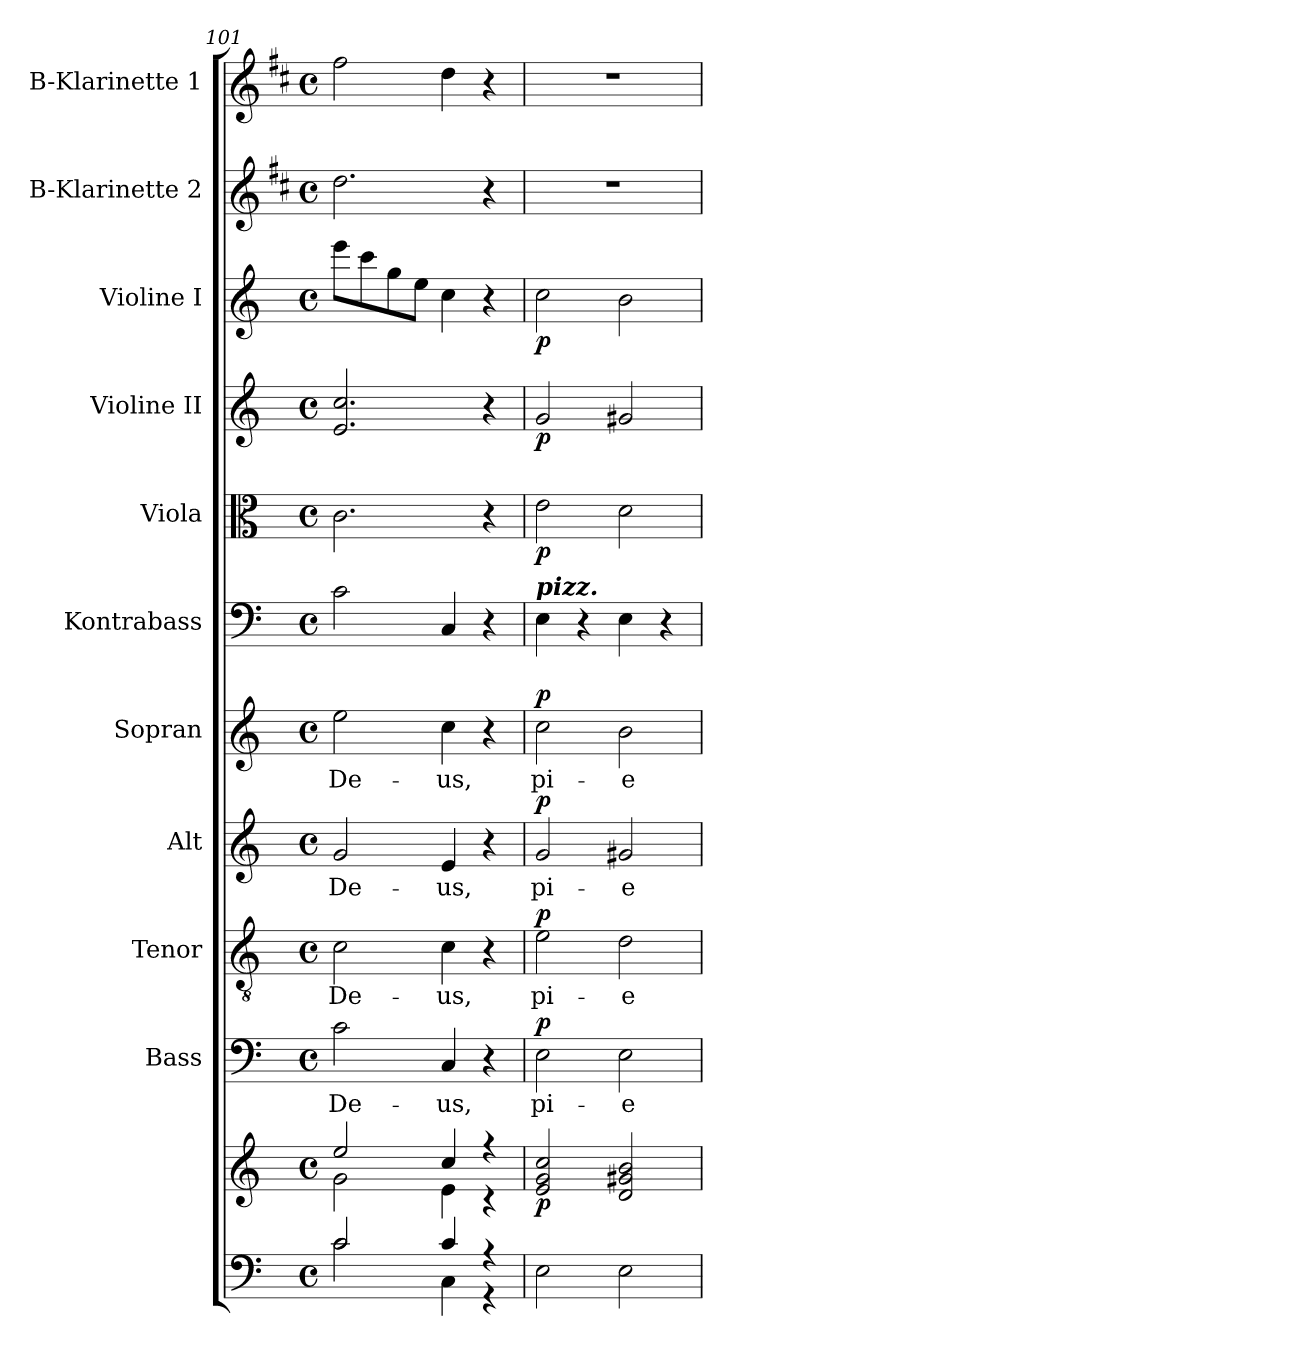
**kern	**kern	**dynam	**kern	**text	**dynam	**kern	**text	**dynam	**kern	**text	**dynam	**kern	**text	**dynam	**kern	**kern	**dynam	**kern	**dynam	**kern	**dynam	**kern	**kern
*part11	*part11	*part11	*part10	*part10	*part10	*part9	*part9	*part9	*part8	*part8	*part8	*part7	*part7	*part7	*part6	*part5	*part5	*part4	*part4	*part3	*part3	*part2	*part1
*staff12	*staff11	*staff11/12	*staff10	*staff10	*staff10	*staff9	*staff9	*staff9	*staff8	*staff8	*staff8	*staff7	*staff7	*staff7	*staff6	*staff5	*staff5	*staff4	*staff4	*staff3	*staff3	*staff2	*staff1
*	*	*	*I"Bass	*	*	*I"Tenor	*	*	*I"Alt	*	*	*I"Sopran	*	*	*I"Kontrabass	*I"Viola	*	*I"Violine II	*	*I"Violine I	*	*I"B-Klarinette 2	*I"B-Klarinette 1
*	*	*	*I'B.	*	*	*I'T.	*	*	*I'A.	*	*	*I'S.	*	*	*I'Kb.	*I'Vla.	*	*I'Vl. II	*	*I'Vl. I	*	*I'B Kl. 2	*I'B Kl. 1
*clefF4	*clefG2	*	*clefF4	*	*	*clefGv2	*	*	*clefG2	*	*	*clefG2	*	*	*clefF4	*clefC3	*	*clefG2	*	*clefG2	*	*clefG2	*clefG2
*	*	*	*	*	*	*	*	*	*	*	*	*	*	*	*ITrd7c12	*	*	*	*	*	*	*ITrd1c2	*ITrd1c2
*k[]	*k[]	*	*k[]	*	*	*k[]	*	*	*k[]	*	*	*k[]	*	*	*k[]	*k[]	*	*k[]	*	*k[]	*	*k[]	*k[]
*C:	*C:	*	*C:	*	*	*C:	*	*	*C:	*	*	*C:	*	*	*C:	*C:	*	*C:	*	*C:	*	*C:	*C:
*M4/4	*M4/4	*	*M4/4	*	*	*M4/4	*	*	*M4/4	*	*	*M4/4	*	*	*M4/4	*M4/4	*	*M4/4	*	*M4/4	*	*M4/4	*M4/4
*met(c)	*met(c)	*	*met(c)	*	*	*met(c)	*	*	*met(c)	*	*	*met(c)	*	*	*met(c)	*met(c)	*	*met(c)	*	*met(c)	*	*met(c)	*met(c)
=101	=101	=101	=101	=101	=101	=101	=101	=101	=101	=101	=101	=101	=101	=101	=101	=101	=101	=101	=101	=101	=101	=101	=101
*^	*^	*	*	*	*	*	*	*	*	*	*	*	*	*	*	*	*	*	*	*	*	*	*
!	!	!	!	!	!	!LO:LY:b	!	!	!LO:LY:b	!	!	!LO:LY:b	!	!	!LO:LY:b	!	!	!	!	!	!	!	!	!	!
2c/	2c\	2ee/	2g\	.	2c\	De-	.	2c\	De-	.	2g/	De-	.	2ee\	De-	.	2C\	2.c\	.	2.e/ 2.cc/	.	8eee\L	.	2.cc\	2ee\
.	.	.	.	.	.	.	.	.	.	.	.	.	.	.	.	.	.	.	.	.	.	8ccc\	.	.	.
.	.	.	.	.	.	.	.	.	.	.	.	.	.	.	.	.	.	.	.	.	.	8gg\	.	.	.
.	.	.	.	.	.	.	.	.	.	.	.	.	.	.	.	.	.	.	.	.	.	8ee\J	.	.	.
!	!	!	!	!	!	!LO:LY:b	!	!	!LO:LY:b	!	!	!LO:LY:b	!	!	!LO:LY:b	!	!	!	!	!	!	!	!	!	!
4c/	4C\	4cc/	4e\	.	4C/	-us,	.	4c\	-us,	.	4e/	-us,	.	4cc\	-us,	.	4CC/	.	.	.	.	4cc\	.	.	4cc\
4r	4r	4r	4r	.	4r	.	.	4r	.	.	4r	.	.	4r	.	.	4r	4r	.	4r	.	4r	.	4r	4r
=102	=102	=102	=102	=102	=102	=102	=102	=102	=102	=102	=102	=102	=102	=102	=102	=102	=102	=102	=102	=102	=102	=102	=102	=102	=102
!	!	!	!	!	!	!	!	!	!	!	!	!	!	!	!	!	!LO:TX:a:Bi:t=pizz.	!	!	!	!	!	!	!	!
!	!	!	!	!LO:DY:b	!	!LO:LY:b	!LO:DY:a	!	!LO:LY:b	!LO:DY:a	!	!LO:LY:b	!LO:DY:a	!	!LO:LY:b	!LO:DY:a	!	!	!LO:DY:b	!	!LO:DY:b	!	!LO:DY:b	!	!
*v	*v	*	*	*	*	*	*	*	*	*	*	*	*	*	*	*	*	*	*	*	*	*	*	*	*
*	*v	*v	*	*	*	*	*	*	*	*	*	*	*	*	*	*	*	*	*	*	*	*	*	*
2E\	2e/ 2g/ 2cc/	p	2E\	pi-	p	2e\	pi-	p	2g/	pi-	p	2cc\	pi-	p	4EE\	2e\	p	2g/	p	2cc\	p	1r	1r
.	.	.	.	.	.	.	.	.	.	.	.	.	.	.	4r	.	.	.	.	.	.	.	.
!	!	!	!	!LO:LY:b	!	!	!LO:LY:b	!	!	!LO:LY:b	!	!	!LO:LY:b	!	!	!	!	!	!	!	!	!	!
2E\	2d/ 2g#X/ 2b/	.	2E\	-e	.	2d\	-e	.	2g#X/	-e	.	2b\	-e	.	4EE\	2d\	.	2g#X/	.	2b\	.	.	.
.	.	.	.	.	.	.	.	.	.	.	.	.	.	.	4r	.	.	.	.	.	.	.	.
=	=	=	=	=	=	=	=	=	=	=	=	=	=	=	=	=	=	=	=	=	=	=	=
*-	*-	*-	*-	*-	*-	*-	*-	*-	*-	*-	*-	*-	*-	*-	*-	*-	*-	*-	*-	*-	*-	*-	*-
